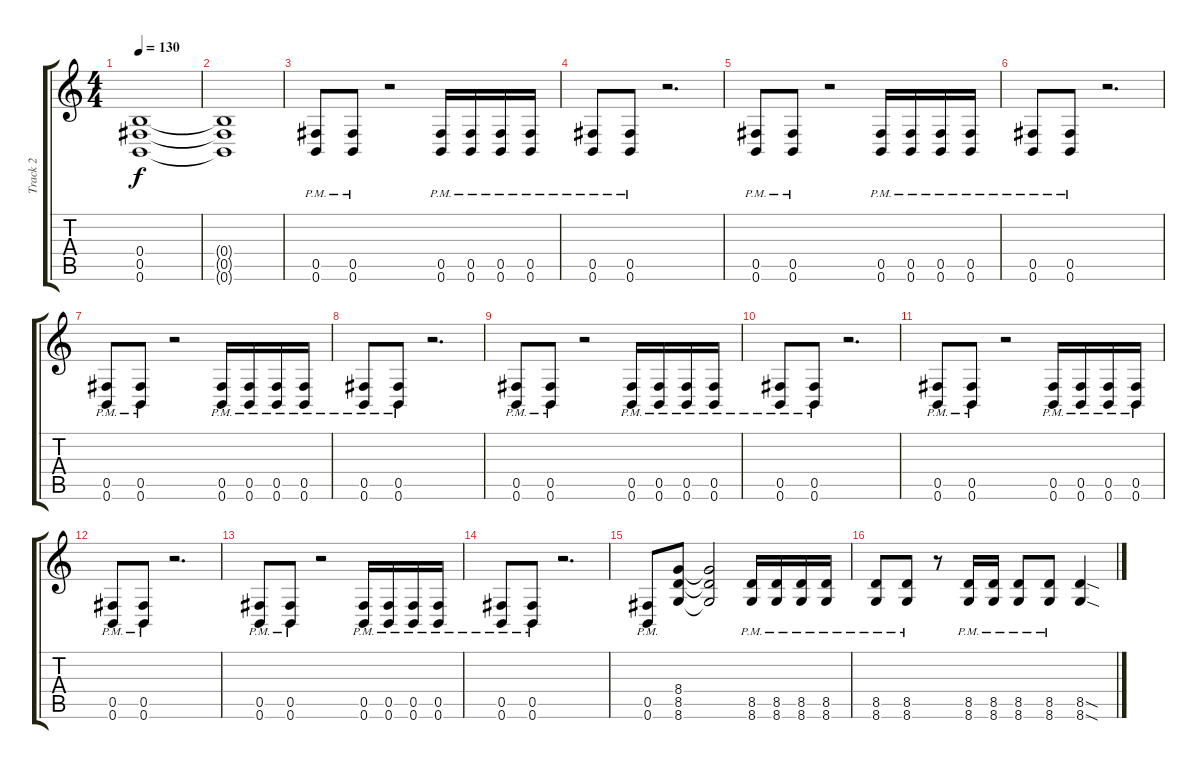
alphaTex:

\track ("Track 2" "Track 2") {instrument overdrivenguitar}
\staff {score tabs}
\tuning (Db4 Ab3 E3 B2 Gb2 B1) {hide}
\ts (4 4)
\tempo 130
\clef g2
\ks c
(0.4 0.5 0.6).1{dy f} |
(0.4{t} 0.5{t} 0.6{t}).1 |
(0.5{pm} 0.6{pm}).8 (0.5{pm} 0.6{pm}).8 r.2 (0.5{pm} 0.6{pm}).16 (0.5{pm} 0.6{pm}).16 (0.5{pm} 0.6{pm}).16 (0.5{pm} 0.6{pm}).16 |
(0.5{pm} 0.6{pm}).8 (0.5{pm} 0.6{pm}).8 r.2{d} |
(0.5{pm} 0.6{pm}).8 (0.5{pm} 0.6{pm}).8 r.2 (0.5{pm} 0.6{pm}).16 (0.5{pm} 0.6{pm}).16 (0.5{pm} 0.6{pm}).16 (0.5{pm} 0.6{pm}).16 |
(0.5{pm} 0.6{pm}).8 (0.5{pm} 0.6{pm}).8 r.2{d} |
(0.5{pm} 0.6{pm}).8 (0.5{pm} 0.6{pm}).8 r.2 (0.5{pm} 0.6{pm}).16 (0.5{pm} 0.6{pm}).16 (0.5{pm} 0.6{pm}).16 (0.5{pm} 0.6{pm}).16 |
(0.5{pm} 0.6{pm}).8 (0.5{pm} 0.6{pm}).8 r.2{d} |
(0.5{pm} 0.6{pm}).8 (0.5{pm} 0.6{pm}).8 r.2 (0.5{pm} 0.6{pm}).16 (0.5{pm} 0.6{pm}).16 (0.5{pm} 0.6{pm}).16 (0.5{pm} 0.6{pm}).16 |
(0.5{pm} 0.6{pm}).8 (0.5{pm} 0.6{pm}).8 r.2{d} |
(0.5{pm} 0.6{pm}).8 (0.5{pm} 0.6{pm}).8 r.2 (0.5{pm} 0.6{pm}).16 (0.5{pm} 0.6{pm}).16 (0.5{pm} 0.6{pm}).16 (0.5{pm} 0.6{pm}).16 |
(0.5{pm} 0.6{pm}).8 (0.5{pm} 0.6{pm}).8 r.2{d} |
(0.5{pm} 0.6{pm}).8 (0.5{pm} 0.6{pm}).8 r.2 (0.5{pm} 0.6{pm}).16 (0.5{pm} 0.6{pm}).16 (0.5{pm} 0.6{pm}).16 (0.5{pm} 0.6{pm}).16 |
(0.5{pm} 0.6{pm}).8 (0.5{pm} 0.6{pm}).8 r.2{d} |
(0.5{pm} 0.6{pm}).8 (8.4 8.5 8.6).8 (8.4{t} 8.5{t} 8.6{t}).2 (8.5{pm} 8.6{pm}).16 (8.5{pm} 8.6{pm}).16 (8.5{pm} 8.6{pm}).16 (8.5{pm} 8.6{pm}).16 |
(8.5{pm} 8.6{pm}).8 (8.5{pm} 8.6{pm}).8 r.8 (8.5{pm} 8.6{pm}).16 (8.5{pm} 8.6{pm}).16 (8.5{pm} 8.6{pm}).8 (8.5{pm} 8.6{pm}).8 (8.5{sod} 8.6{sod}).4
